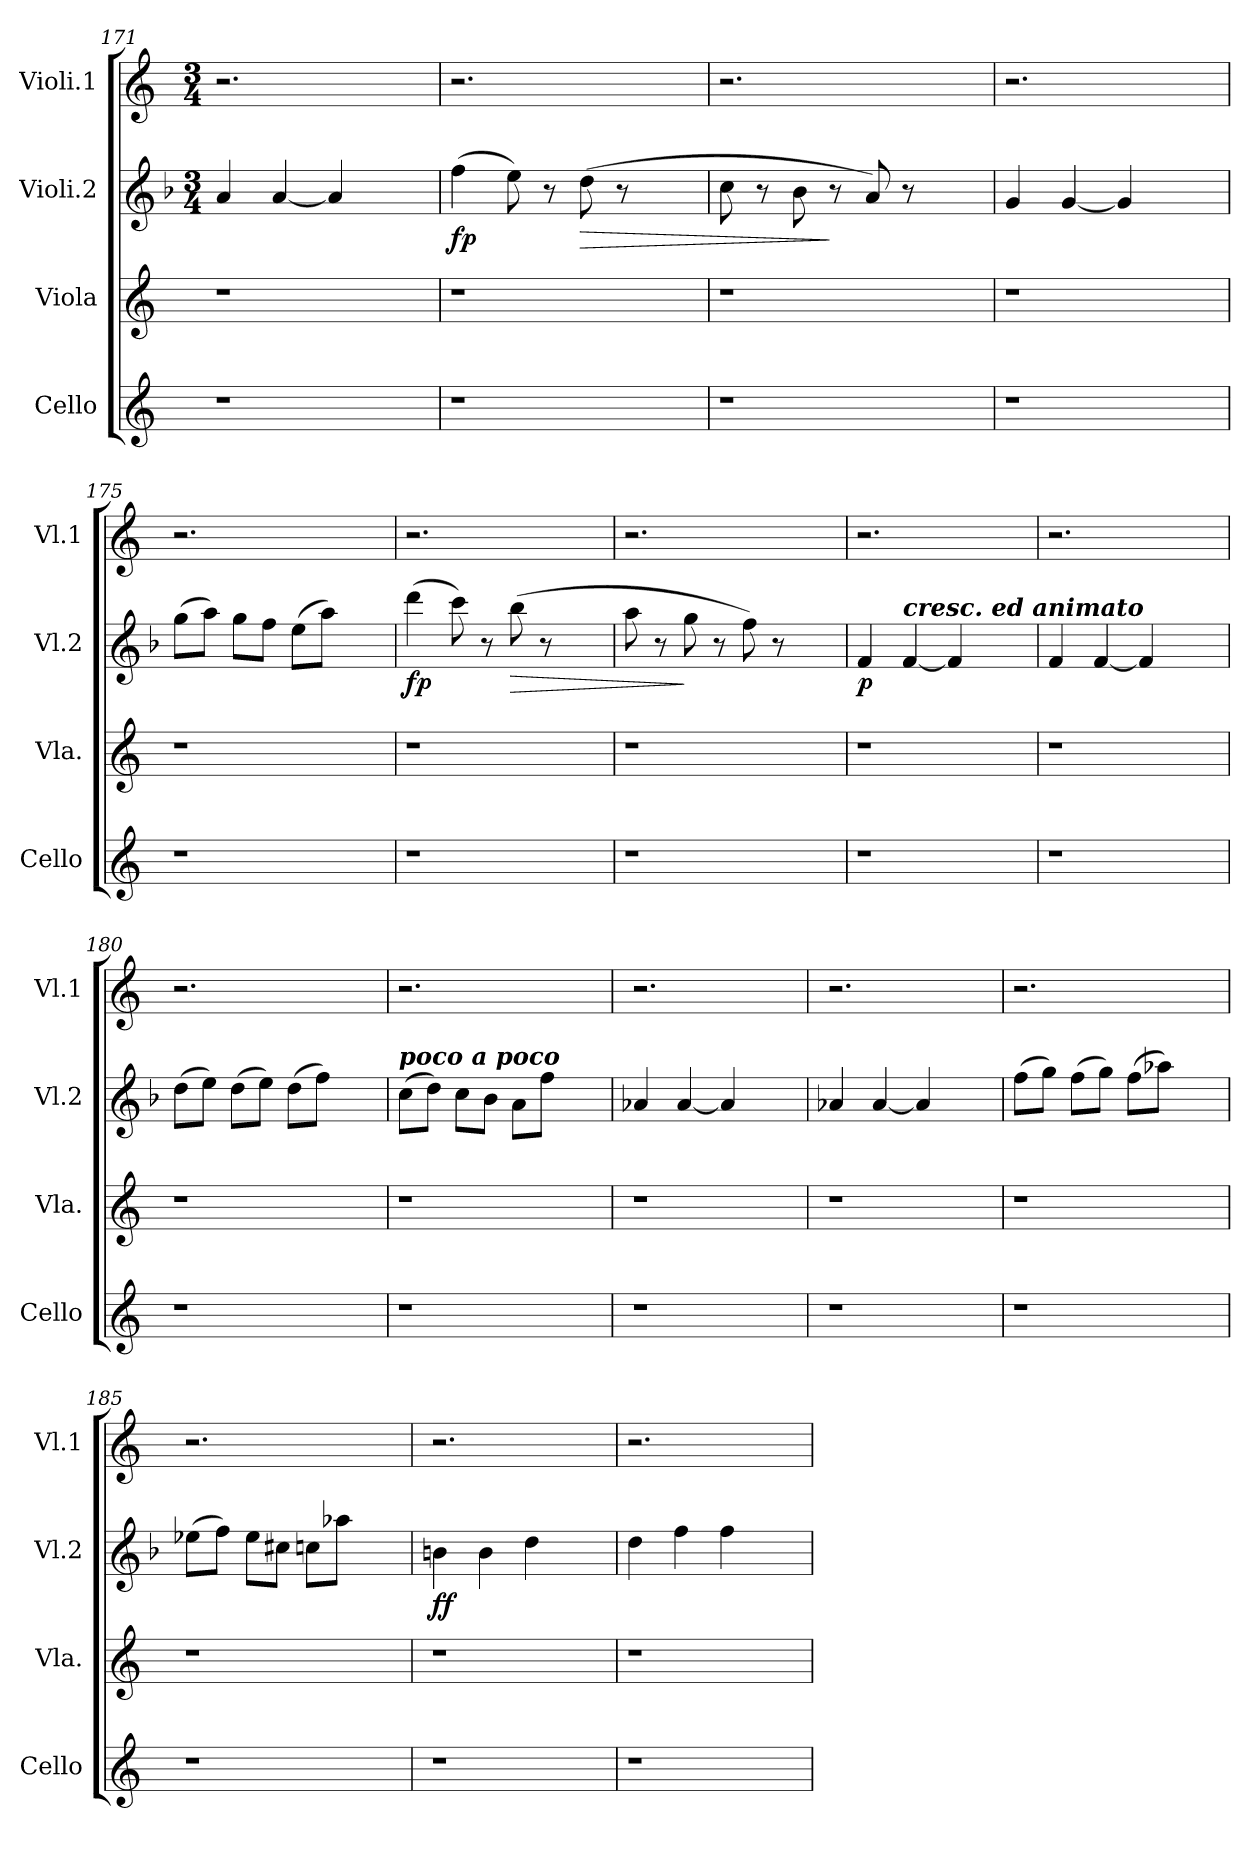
**kern	**kern	**kern	**dynam	**kern
*part4	*part3	*part2	*part2	*part1
*staff4	*staff3	*staff2	*staff2	*staff1
*I"Cello	*I"Viola	*I"Violi.2	*	*I"Violi.1
*I'Cello	*I'Vla.	*I'Vl.2	*	*I'Vl.1
*clefG2	*clefG2	*clefG2	*	*clefG2
*k[]	*k[]	*k[b-]	*	*k[]
*	*	*M3/4	*	*M3/4
=171	=171	=171	=171	=171
1r	1r	4a/	.	2.r
.	.	[4a/	.	.
.	.	4a/]	.	.
.	.	4ryy	.	4ryy
=172	=172	=172	=172	=172
!	!	!	!LO:DY:b	!
1r	1r	(4ff\	fp	2.r
.	.	8ee\)	.	.
.	.	8r	.	.
!	!	!	!LO:HP:b	!
.	.	(8dd\	>	.
.	.	8r	.	.
.	.	4ryy	.	4ryy
!!LO:LB:g=z
=173	=173	=173	=173	=173
1r	1r	8cc\	.	2.r
.	.	8r	.	.
.	.	8b-\	.	.
.	.	8r	]	.
.	.	8a/)	.	.
.	.	8r	.	.
.	.	4ryy	.	4ryy
=174	=174	=174	=174	=174
1r	1r	4g/	.	2.r
.	.	[4g/	.	.
.	.	4g/]	.	.
.	.	4ryy	.	4ryy
!!LO:PB:g=z
=175	=175	=175	=175	=175
1r	1r	(8gg\L	.	2.r
.	.	8aa\J)	.	.
.	.	8gg\L	.	.
.	.	8ff\J	.	.
.	.	(8ee\L	.	.
.	.	8aa\J)	.	.
.	.	4ryy	.	4ryy
=176	=176	=176	=176	=176
!	!	!	!LO:DY:b	!
1r	1r	(4ddd\	fp	2.r
.	.	8ccc\)	.	.
.	.	8r	.	.
!	!	!	!LO:HP:b	!
.	.	(8bb-\	>	.
.	.	8r	.	.
.	.	4ryy	.	4ryy
=177	=177	=177	=177	=177
1r	1r	8aa\	.	2.r
.	.	8r	.	.
.	.	8gg\	]	.
.	.	8r	.	.
.	.	8ff\)	.	.
.	.	8r	.	.
.	.	4ryy	.	4ryy
=178	=178	=178	=178	=178
!	!	!	!LO:DY:b	!
1r	1r	4f/	p	2.r
!	!	!LO:TX:a:Bi:t=cresc. ed animato	!	!
.	.	[4f/	.	.
.	.	4f/]	.	.
.	.	4ryy	.	4ryy
=179	=179	=179	=179	=179
1r	1r	4f/	.	2.r
.	.	[4f/	.	.
.	.	4f/]	.	.
.	.	4ryy	.	4ryy
!!LO:PB:g=z
=180	=180	=180	=180	=180
1r	1r	(8dd\L	.	2.r
.	.	8ee\J)	.	.
.	.	(8dd\L	.	.
.	.	8ee\J)	.	.
.	.	(8dd\L	.	.
.	.	8ff\J)	.	.
.	.	4ryy	.	4ryy
!!LO:LB:g=z
=181	=181	=181	=181	=181
!	!	!LO:TX:a:Bi:t=poco a poco	!	!
1r	1r	(8cc\L	.	2.r
.	.	8dd\J)	.	.
.	.	8cc\L	.	.
.	.	8b-\J	.	.
.	.	8a\L	.	.
.	.	8ff\J	.	.
.	.	4ryy	.	4ryy
=182	=182	=182	=182	=182
1r	1r	4a-X/	.	2.r
.	.	[4a-/	.	.
.	.	4a-/]	.	.
.	.	4ryy	.	4ryy
=183	=183	=183	=183	=183
1r	1r	4a-X/	.	2.r
.	.	[4a-/	.	.
.	.	4a-/]	.	.
.	.	4ryy	.	4ryy
=184	=184	=184	=184	=184
1r	1r	(8ff\L	.	2.r
.	.	8gg\J)	.	.
.	.	(8ff\L	.	.
.	.	8gg\J)	.	.
.	.	(8ff\L	.	.
.	.	8aa-X\J)	.	.
.	.	4ryy	.	4ryy
!!LO:LB:g=z
=185	=185	=185	=185	=185
1r	1r	(8ee-X\L	.	2.r
.	.	8ff\J)	.	.
.	.	8ee-\L	.	.
.	.	8cc#X\J	.	.
.	.	8ccn\L	.	.
.	.	8aa-X\J	.	.
.	.	4ryy	.	4ryy
=186	=186	=186	=186	=186
!	!	!	!LO:DY:b	!
1r	1r	4bn\	ff	2.r
.	.	4b\	.	.
.	.	4dd\	.	.
.	.	4ryy	.	4ryy
!!LO:LB:g=z
=187	=187	=187	=187	=187
1r	1r	4dd\	.	2.r
.	.	4ff\	.	.
.	.	4ff\	.	.
.	.	4ryy	.	4ryy
=	=	=	=	=
*-	*-	*-	*-	*-
